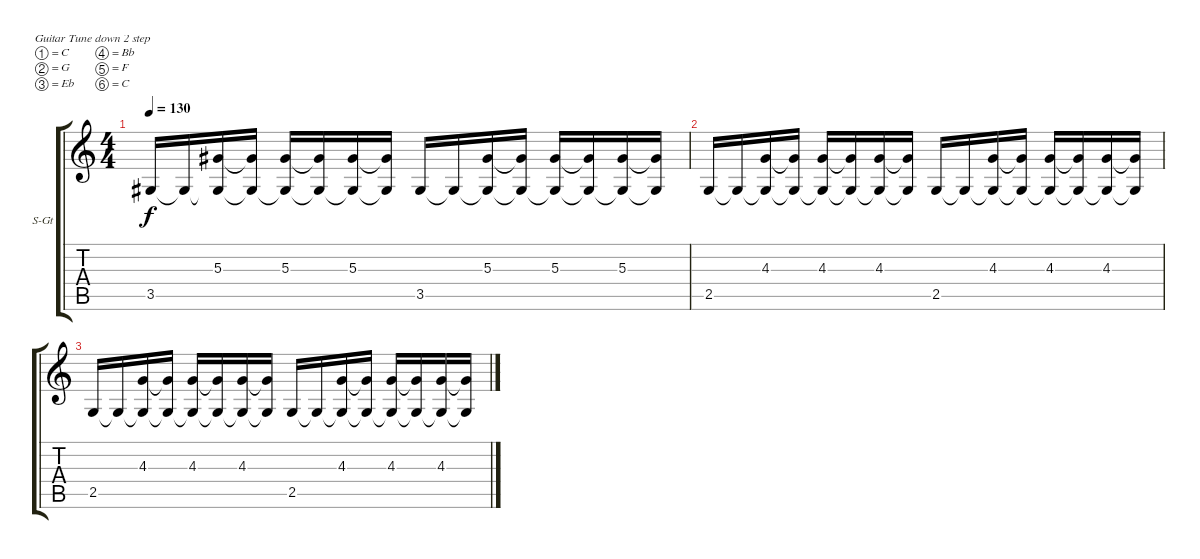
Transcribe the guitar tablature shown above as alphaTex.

\defaultSystemsLayout 4
\bracketExtendMode groupsimilarinstruments
\firstSystemTrackNameOrientation horizontal
\otherSystemsTrackNameOrientation horizontal
\track ("Чистая гитара Л" "S-Gt") {instrument acousticguitarsteel}
\staff {score tabs}
\tuning (C4 G3 Eb3 Bb2 F2 C2)
\ts (4 4)
\tempo 130
\clef g2
\scale
0.333333
\ks c
3.5.16{dy f} 3.5{t}.16 (5.3 3.5{t}).16 (5.3{t} 3.5{t}).16 (5.3 3.5{t}).16 (5.3{t} 3.5{t}).16 (5.3 3.5{t}).16 (5.3{t} 3.5{t}).16 3.5.16 3.5{t}.16 (5.3 3.5{t}).16 (5.3{t} 3.5{t}).16 (5.3 3.5{t}).16 (5.3{t} 3.5{t}).16 (5.3 3.5{t}).16 (5.3{t} 3.5{t}).16 |
\scale
0.333333 2.5.16 2.5{t}.16 (4.3 2.5{t}).16 (4.3{t} 2.5{t}).16 (4.3 2.5{t}).16 (4.3{t} 2.5{t}).16 (4.3 2.5{t}).16 (4.3{t} 2.5{t}).16 2.5.16 2.5{t}.16 (4.3 2.5{t}).16 (4.3{t} 2.5{t}).16 (4.3 2.5{t}).16 (4.3{t} 2.5{t}).16 (4.3 2.5{t}).16 (4.3{t} 2.5{t}).16 |
\scale
0.333333 2.5.16 2.5{t}.16 (4.3 2.5{t}).16 (4.3{t} 2.5{t}).16 (4.3 2.5{t}).16 (4.3{t} 2.5{t}).16 (4.3 2.5{t}).16 (4.3{t} 2.5{t}).16 2.5.16 2.5{t}.16 (4.3 2.5{t}).16 (4.3{t} 2.5{t}).16 (4.3 2.5{t}).16 (4.3{t} 2.5{t}).16 (4.3 2.5{t}).16 (4.3{t} 2.5{t}).16 |
\scale
0.333333 |
\scale
0.333333 |
\scale
0.333333 |
\scale
0.333333 |
\scale
0.333333 |
\scale
0.333333 |
\scale
0.333333 |
\scale
0.333333 |
\scale
0.333333 |
\scale
0.333333 |
\scale
0.333333 |
\scale
0.333333 |
\scale
0.333333
